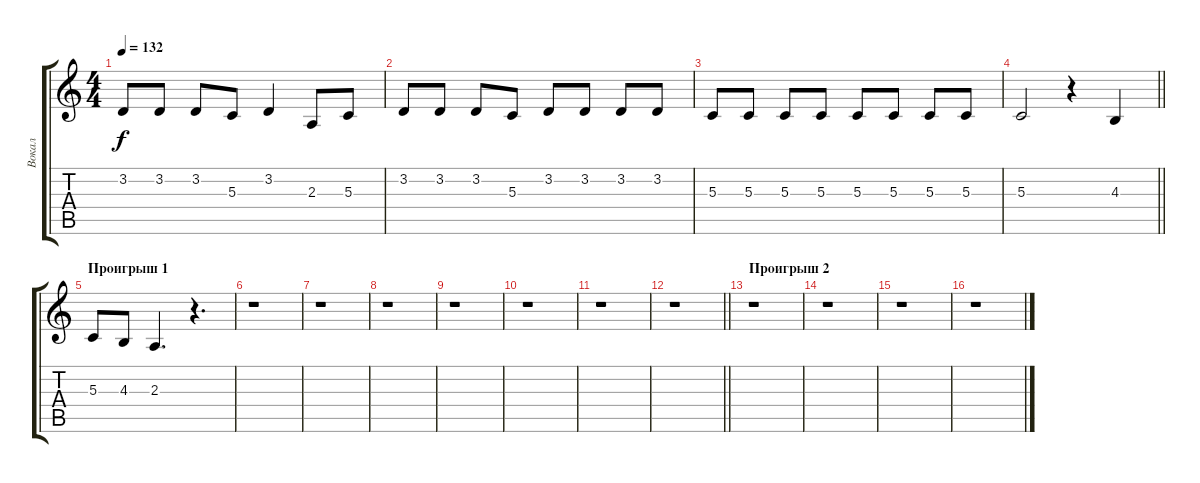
\track ("Вокал" "Вокал") {instrument tenorsax}
\staff {score tabs}
\tuning (E4 B3 G3 D3 A2 E2) {hide}
\ts (4 4)
\tempo 132
\clef g2
\ks c
3.2.8{dy f} 3.2.8 3.2.8 5.3.8 3.2.4 2.3.8 5.3.8 |
3.2.8 3.2.8 3.2.8 5.3.8 3.2.8 3.2.8 3.2.8 3.2.8 |
5.3.8 5.3.8 5.3.8 5.3.8 5.3.8 5.3.8 5.3.8 5.3.8 |
\barLineRight lightlight
5.3.2 r.4 4.3.4 |
\section ("" "Проигрыш 1")
5.3.8 4.3.8 2.3.4{d} r.4{d} |
r.1 |
r.1 |
r.1 |
r.1 |
r.1 |
r.1 |
\barLineRight lightlight
r.1 |
\section ("" "Проигрыш 2")
r.1 |
r.1 |
r.1 |
r.1
